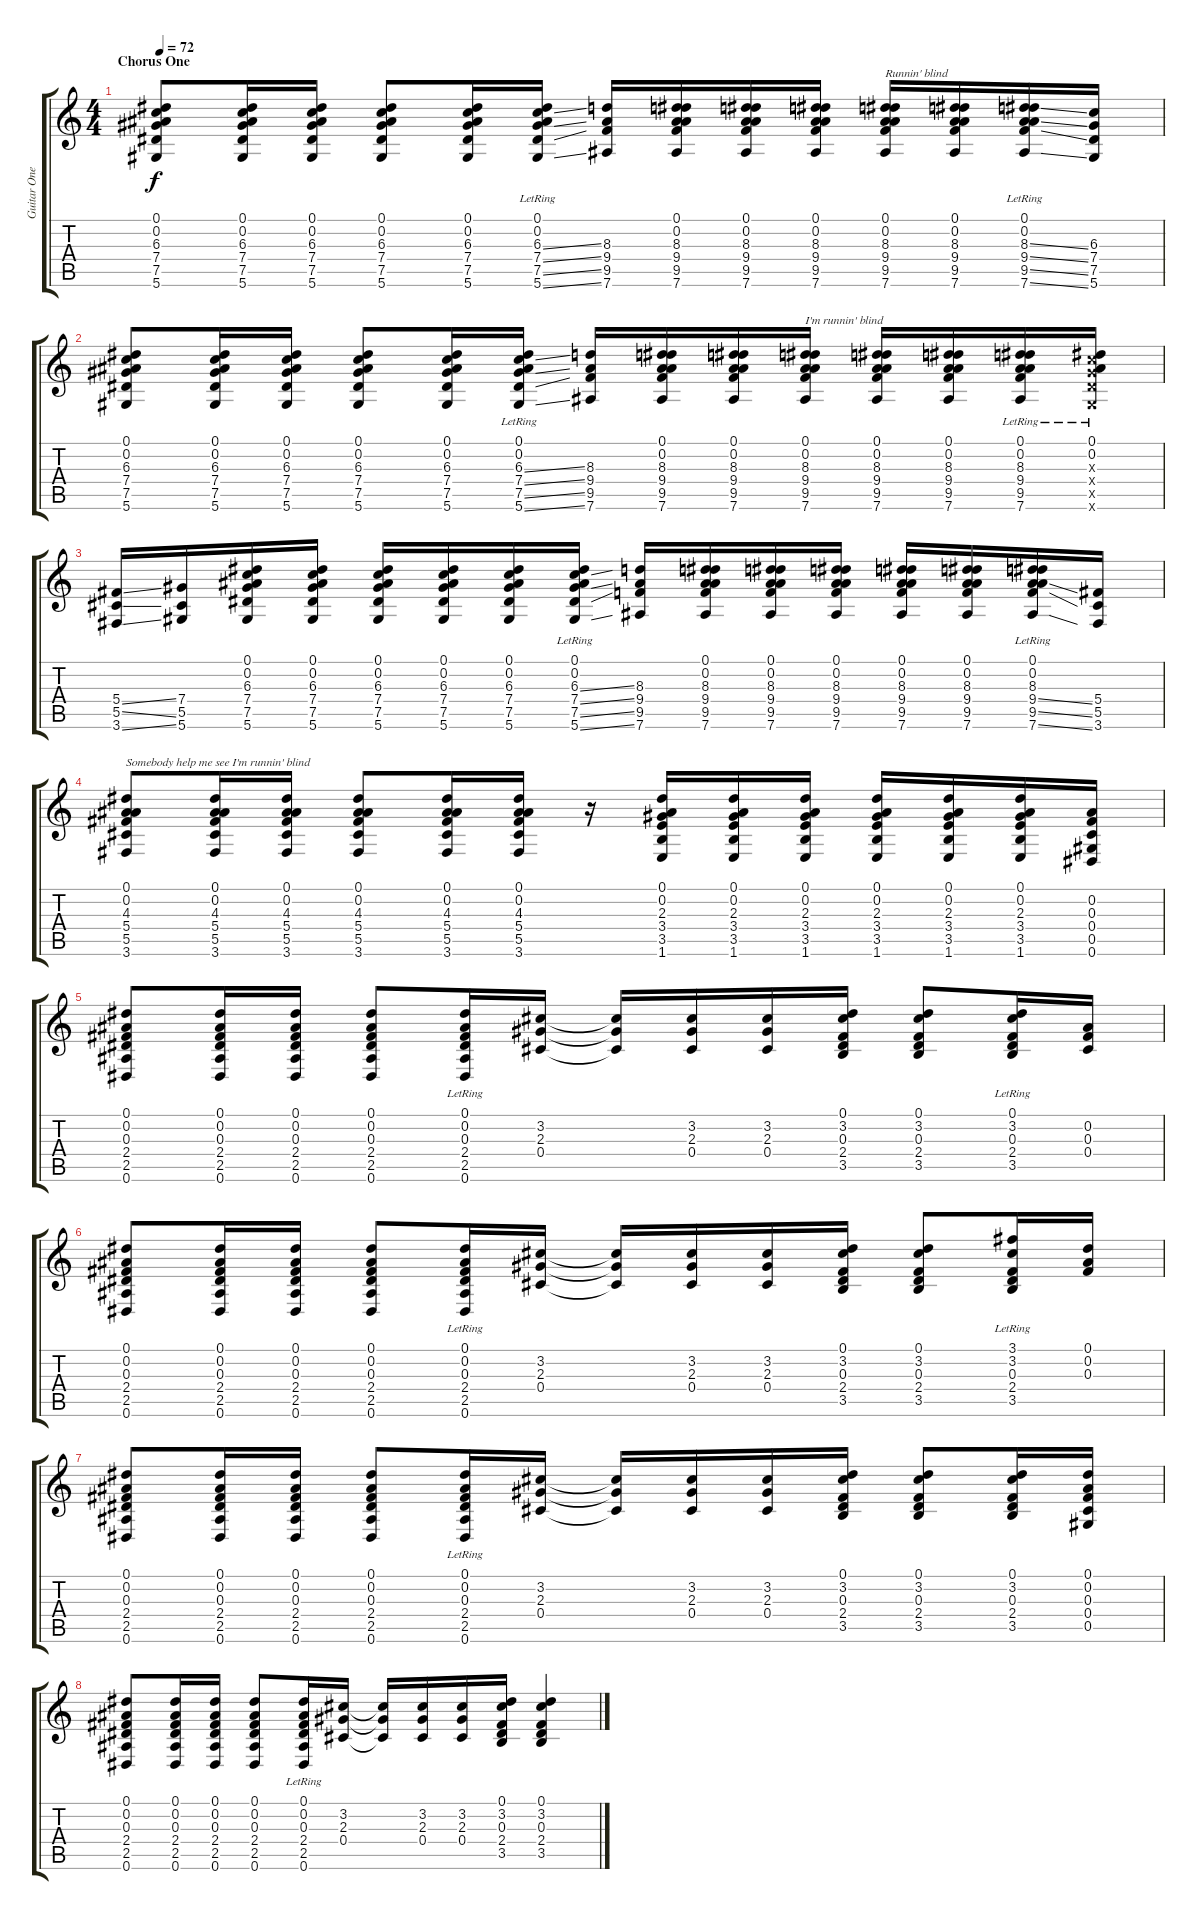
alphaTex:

\track ("Guitar One" "Guitar One") {instrument acousticguitarsteel}
\staff {score tabs}
\tuning (Eb4 Bb3 Gb3 Db3 Ab2 Eb2) {hide}
\ts (4 4)
\section ("" "Chorus One")
\tempo 72
\clef g2
\ks c
(0.1 0.2 6.3 7.4 7.5 5.6).8{dy f} (0.1 0.2 6.3 7.4 7.5 5.6).16 (0.1 0.2 6.3 7.4 7.5 5.6).16 (0.1 0.2 6.3 7.4 7.5 5.6).8 (0.1 0.2 6.3 7.4 7.5 5.6).16 (0.1{lr} 0.2{lr} 6.3{ss} 7.4{ss} 7.5{ss} 5.6{ss}).16 (8.3 9.4 9.5 7.6).16 (0.1 0.2 8.3 9.4 9.5 7.6).16 (0.1 0.2 8.3 9.4 9.5 7.6).16 (0.1 0.2 8.3 9.4 9.5 7.6).16 (0.1 0.2 8.3 9.4 9.5 7.6).16{txt "Runnin' blind"} (0.1 0.2 8.3 9.4 9.5 7.6).16 (0.1{lr} 0.2{lr} 8.3{ss} 9.4{ss} 9.5{ss} 7.6{ss}).16 (6.3 7.4 7.5 5.6).16 |
(0.1 0.2 6.3 7.4 7.5 5.6).8 (0.1 0.2 6.3 7.4 7.5 5.6).16 (0.1 0.2 6.3 7.4 7.5 5.6).16 (0.1 0.2 6.3 7.4 7.5 5.6).8 (0.1 0.2 6.3 7.4 7.5 5.6).16 (0.1{lr} 0.2{lr} 6.3{ss} 7.4{ss} 7.5{ss} 5.6{ss}).16 (8.3 9.4 9.5 7.6).16 (0.1 0.2 8.3 9.4 9.5 7.6).16 (0.1 0.2 8.3 9.4 9.5 7.6).16 (0.1 0.2 8.3 9.4 9.5 7.6).16{txt "I'm runnin' blind"} (0.1 0.2 8.3 9.4 9.5 7.6).16 (0.1 0.2 8.3 9.4 9.5 7.6).16 (0.1{lr} 0.2{lr} 8.3 9.4 9.5 7.6).16 (0.1{lr} 0.2{lr} 6.3{x} 7.4{x} 7.5{x} 5.6{x}).16 |
(5.4{ss} 5.5{ss} 3.6{ss}).16 (7.4 5.5 5.6).16 (0.1 0.2 6.3 7.4 7.5 5.6).16 (0.1 0.2 6.3 7.4 7.5 5.6).16 (0.1 0.2 6.3 7.4 7.5 5.6).16 (0.1 0.2 6.3 7.4 7.5 5.6).16 (0.1 0.2 6.3 7.4 7.5 5.6).16 (0.1{lr} 0.2{lr} 6.3{ss} 7.4{ss} 7.5{ss} 5.6{ss}).16 (8.3 9.4 9.5 7.6).16 (0.1 0.2 8.3 9.4 9.5 7.6).16 (0.1 0.2 8.3 9.4 9.5 7.6).16 (0.1 0.2 8.3 9.4 9.5 7.6).16 (0.1 0.2 8.3 9.4 9.5 7.6).16 (0.1 0.2 8.3 9.4 9.5 7.6).16 (0.1{lr} 0.2{lr} 8.3{lr} 9.4{ss} 9.5{ss} 7.6{ss}).16 (5.4 5.5 3.6).16 |
(0.1 0.2 4.3 5.4 5.5 3.6).8{txt "Somebody help me see I'm runnin' blind"} (0.1 0.2 4.3 5.4 5.5 3.6).16 (0.1 0.2 4.3 5.4 5.5 3.6).16 (0.1 0.2 4.3 5.4 5.5 3.6).8 (0.1 0.2 4.3 5.4 5.5 3.6).16 (0.1 0.2 4.3 5.4 5.5 3.6).16 r.16 (0.1 0.2 2.3 3.4 3.5 1.6).16 (0.1 0.2 2.3 3.4 3.5 1.6).16 (0.1 0.2 2.3 3.4 3.5 1.6).16 (0.1 0.2 2.3 3.4 3.5 1.6).16 (0.1 0.2 2.3 3.4 3.5 1.6).16 (0.1 0.2 2.3 3.4 3.5 1.6).16 (0.2 0.3 0.4 0.5 0.6).16 |
(0.1 0.2 0.3 2.4 2.5 0.6).8 (0.1 0.2 0.3 2.4 2.5 0.6).16 (0.1 0.2 0.3 2.4 2.5 0.6).16 (0.1 0.2 0.3 2.4 2.5 0.6).8 (0.1{lr} 0.2 0.3 2.4 2.5{lr} 0.6{lr}).16 (3.2 2.3 0.4).16 (3.2{t} 2.3{t} 0.4{t}).16 (3.2 2.3 0.4).16 (3.2 2.3 0.4).16 (0.1 3.2 0.3 2.4 3.5).16 (0.1 3.2 0.3 2.4 3.5).8 (0.1{lr} 3.2 0.3 2.4 3.5{lr}).16 (0.2 0.3 0.4).16 |
(0.1 0.2 0.3 2.4 2.5 0.6).8 (0.1 0.2 0.3 2.4 2.5 0.6).16 (0.1 0.2 0.3 2.4 2.5 0.6).16 (0.1 0.2 0.3 2.4 2.5 0.6).8 (0.1{lr} 0.2 0.3 2.4 2.5{lr} 0.6{lr}).16 (3.2 2.3 0.4).16 (3.2{t} 2.3{t} 0.4{t}).16 (3.2 2.3 0.4).16 (3.2 2.3 0.4).16 (0.1 3.2 0.3 2.4 3.5).16 (0.1 3.2 0.3 2.4 3.5).8 (3.1 3.2 0.3 2.4{lr} 3.5{lr}).16 (0.1 0.2 0.3).16 |
(0.1 0.2 0.3 2.4 2.5 0.6).8 (0.1 0.2 0.3 2.4 2.5 0.6).16 (0.1 0.2 0.3 2.4 2.5 0.6).16 (0.1 0.2 0.3 2.4 2.5 0.6).8 (0.1{lr} 0.2 0.3 2.4 2.5{lr} 0.6{lr}).16 (3.2 2.3 0.4).16 (3.2{t} 2.3{t} 0.4{t}).16 (3.2 2.3 0.4).16 (3.2 2.3 0.4).16 (0.1 3.2 0.3 2.4 3.5).16 (0.1 3.2 0.3 2.4 3.5).8 (0.1 3.2 0.3 2.4 3.5).16 (0.1 0.2 0.3 0.4 0.5).16 |
(0.1 0.2 0.3 2.4 2.5 0.6).8 (0.1 0.2 0.3 2.4 2.5 0.6).16 (0.1 0.2 0.3 2.4 2.5 0.6).16 (0.1 0.2 0.3 2.4 2.5 0.6).8 (0.1{lr} 0.2 0.3 2.4 2.5{lr} 0.6{lr}).16 (3.2 2.3 0.4).16 (3.2{t} 2.3{t} 0.4{t}).16 (3.2 2.3 0.4).16 (3.2 2.3 0.4).16 (0.1 3.2 0.3 2.4 3.5).16 (0.1 3.2 0.3 2.4 3.5).4
